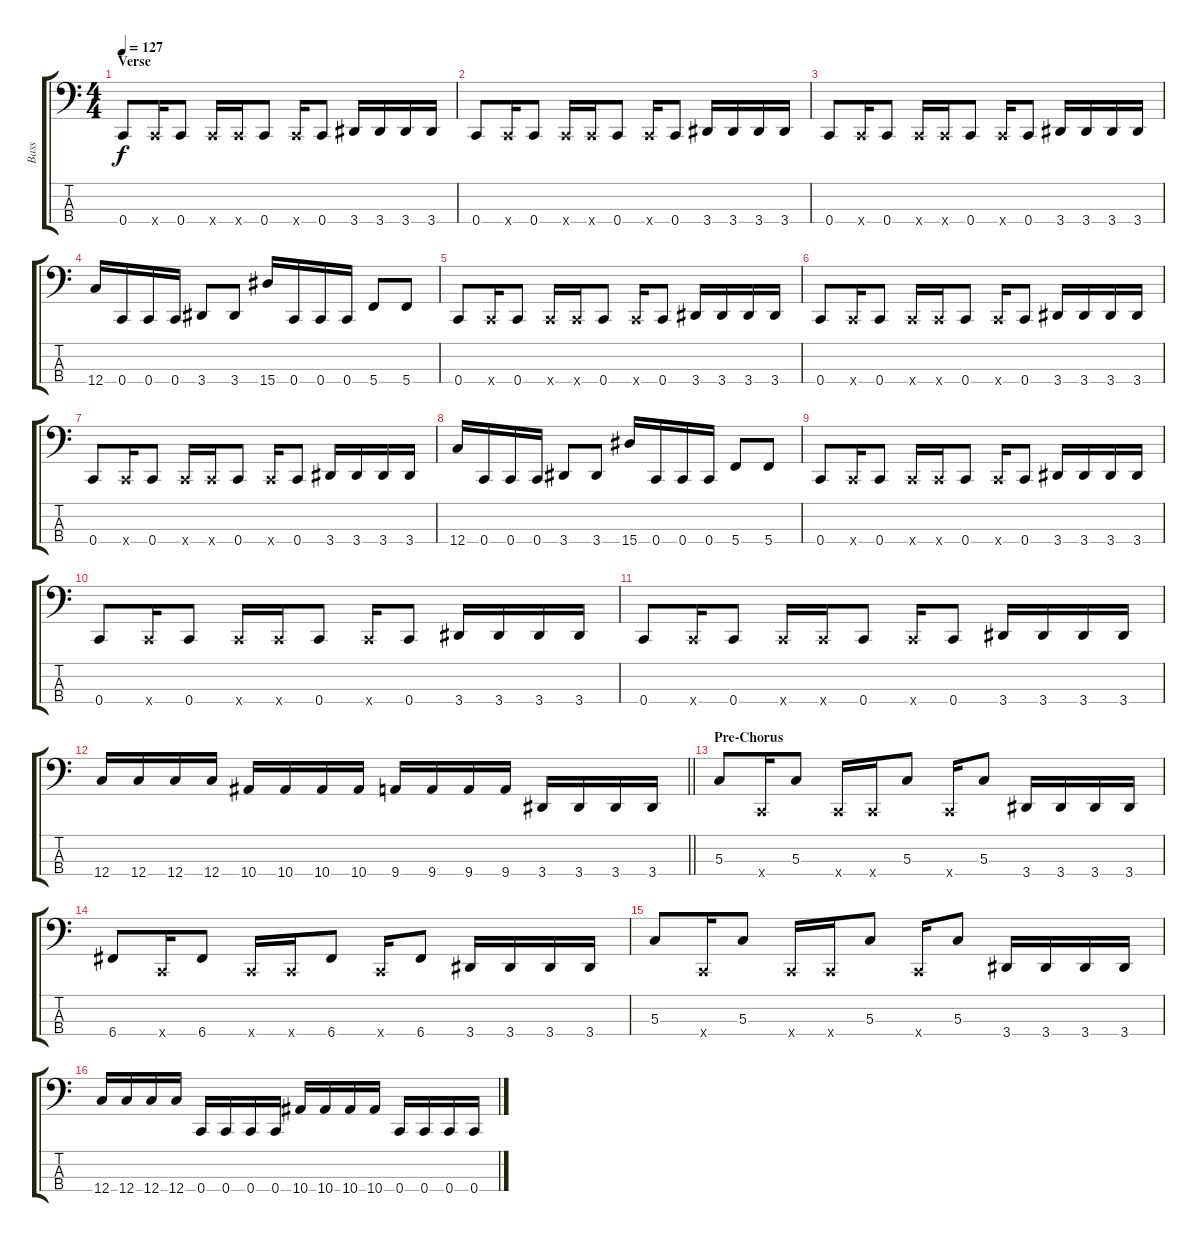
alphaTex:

\track ("Bass" "Bass") {instrument electricbasspick}
\staff {score tabs}
\tuning (F2 C2 G1 C1) {hide}
\ts (4 4)
\section ("" "Verse")
\tempo 127
\clef f4
\ks c
0.4.8{dy f} 0.4{x}.16 0.4.8 0.4{x}.16 0.4{x}.16 0.4.8 0.4{x}.16 0.4.8 3.4.16 3.4.16 3.4.16 3.4.16 |
0.4.8 0.4{x}.16 0.4.8 0.4{x}.16 0.4{x}.16 0.4.8 0.4{x}.16 0.4.8 3.4.16 3.4.16 3.4.16 3.4.16 |
0.4.8 0.4{x}.16 0.4.8 0.4{x}.16 0.4{x}.16 0.4.8 0.4{x}.16 0.4.8 3.4.16 3.4.16 3.4.16 3.4.16 |
12.4.16 0.4.16 0.4.16 0.4.16 3.4.8 3.4.8 15.4.16 0.4.16 0.4.16 0.4.16 5.4.8 5.4.8 |
0.4.8 0.4{x}.16 0.4.8 0.4{x}.16 0.4{x}.16 0.4.8 0.4{x}.16 0.4.8 3.4.16 3.4.16 3.4.16 3.4.16 |
0.4.8 0.4{x}.16 0.4.8 0.4{x}.16 0.4{x}.16 0.4.8 0.4{x}.16 0.4.8 3.4.16 3.4.16 3.4.16 3.4.16 |
0.4.8 0.4{x}.16 0.4.8 0.4{x}.16 0.4{x}.16 0.4.8 0.4{x}.16 0.4.8 3.4.16 3.4.16 3.4.16 3.4.16 |
12.4.16 0.4.16 0.4.16 0.4.16 3.4.8 3.4.8 15.4.16 0.4.16 0.4.16 0.4.16 5.4.8 5.4.8 |
0.4.8 0.4{x}.16 0.4.8 0.4{x}.16 0.4{x}.16 0.4.8 0.4{x}.16 0.4.8 3.4.16 3.4.16 3.4.16 3.4.16 |
0.4.8 0.4{x}.16 0.4.8 0.4{x}.16 0.4{x}.16 0.4.8 0.4{x}.16 0.4.8 3.4.16 3.4.16 3.4.16 3.4.16 |
0.4.8 0.4{x}.16 0.4.8 0.4{x}.16 0.4{x}.16 0.4.8 0.4{x}.16 0.4.8 3.4.16 3.4.16 3.4.16 3.4.16 |
\barLineRight lightlight
12.4.16 12.4.16 12.4.16 12.4.16 10.4.16 10.4.16 10.4.16 10.4.16 9.4.16 9.4.16 9.4.16 9.4.16 3.4.16 3.4.16 3.4.16 3.4.16 |
\section ("" "Pre-Chorus")
5.3.8 0.4{x}.16 5.3.8 0.4{x}.16 0.4{x}.16 5.3.8 0.4{x}.16 5.3.8 3.4.16 3.4.16 3.4.16 3.4.16 |
6.4.8 0.4{x}.16 6.4.8 0.4{x}.16 0.4{x}.16 6.4.8 0.4{x}.16 6.4.8 3.4.16 3.4.16 3.4.16 3.4.16 |
5.3.8 0.4{x}.16 5.3.8 0.4{x}.16 0.4{x}.16 5.3.8 0.4{x}.16 5.3.8 3.4.16 3.4.16 3.4.16 3.4.16 |
12.4.16 12.4.16 12.4.16 12.4.16 0.4.16 0.4.16 0.4.16 0.4.16 10.4.16 10.4.16 10.4.16 10.4.16 0.4.16 0.4.16 0.4.16 0.4.16
